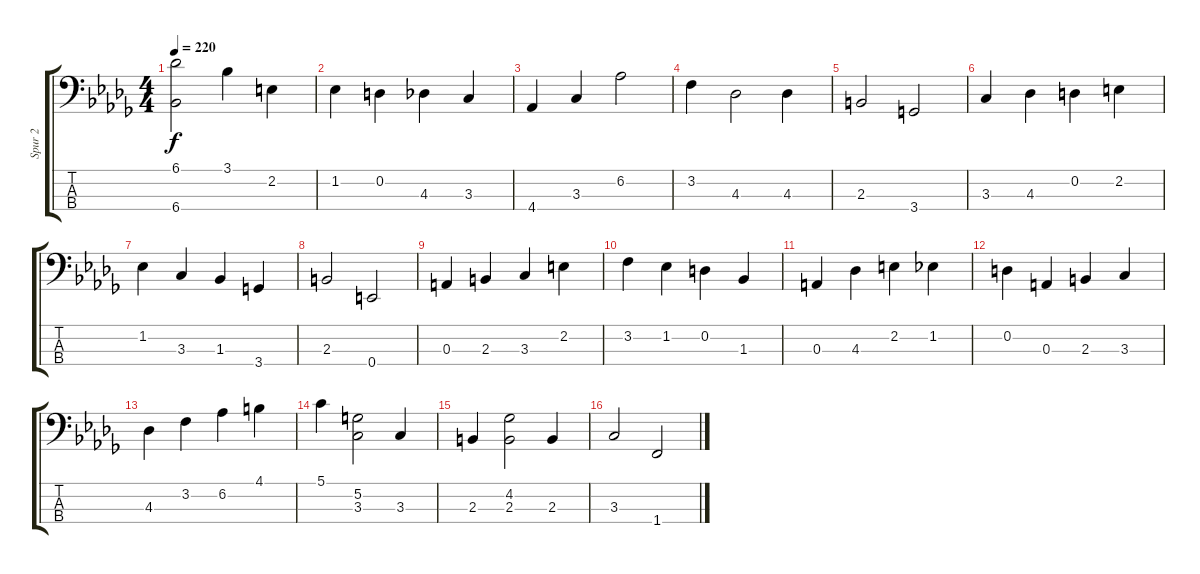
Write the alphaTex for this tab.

\track ("Spur 2" "Spur 2") {instrument acousticbass}
\staff {score tabs}
\tuning (G2 D2 A1 E1) {hide}
\ts (4 4)
\tempo 220
\clef f4
\ks bbminor
(6.1 6.4).2{dy f} 3.1.4 2.2.4 |
1.2.4 0.2.4 4.3.4 3.3.4 |
4.4.4 3.3.4 6.2.2 |
3.2.4 4.3.2 4.3.4 |
2.3.2 3.4.2 |
3.3.4 4.3.4 0.2.4 2.2.4 |
1.2.4 3.3.4 1.3.4 3.4.4 |
2.3.2 0.4.2 |
0.3.4 2.3.4 3.3.4 2.2.4 |
3.2.4 1.2.4 0.2.4 1.3.4 |
0.3.4 4.3.4 2.2.4 1.2.4 |
0.2.4 0.3.4 2.3.4 3.3.4 |
4.3.4 3.2.4 6.2.4 4.1.4 |
5.1.4 (5.2 3.3).2 3.3.4 |
2.3.4 (4.2 2.3).2 2.3.4 |
3.3.2 1.4.2
